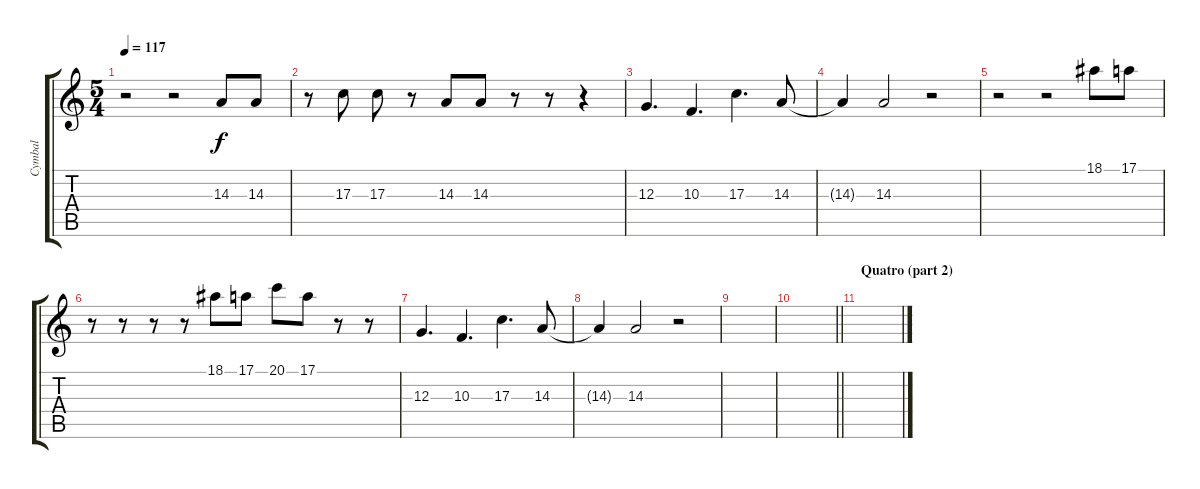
\track ("Cymbal" "Cymbal") {instrument vibraphone}
\staff {score tabs}
\tuning (E4 B3 G3 D3 A2 D2) {hide}
\ts (5 4)
\tempo 117
\clef g2
\ks c
r.2{dy f} r.2 14.3.8 14.3.8 |
r.8 17.3.8 17.3.8 r.8 14.3.8 14.3.8 r.8 r.8 r.4 |
12.3.4{d} 10.3.4{d} 17.3.4{d} 14.3.8 |
14.3{t}.4 14.3.2 r.2 |
r.2 r.2 18.1.8 17.1.8 |
r.8 r.8 r.8 r.8 18.1.8 17.1.8 20.1.8 17.1.8 r.8 r.8 |
12.3.4{d} 10.3.4{d} 17.3.4{d} 14.3.8 |
14.3{t}.4 14.3.2 r.2 |
|
\barLineRight lightlight
|
\section ("" "Quatro (part 2)")
